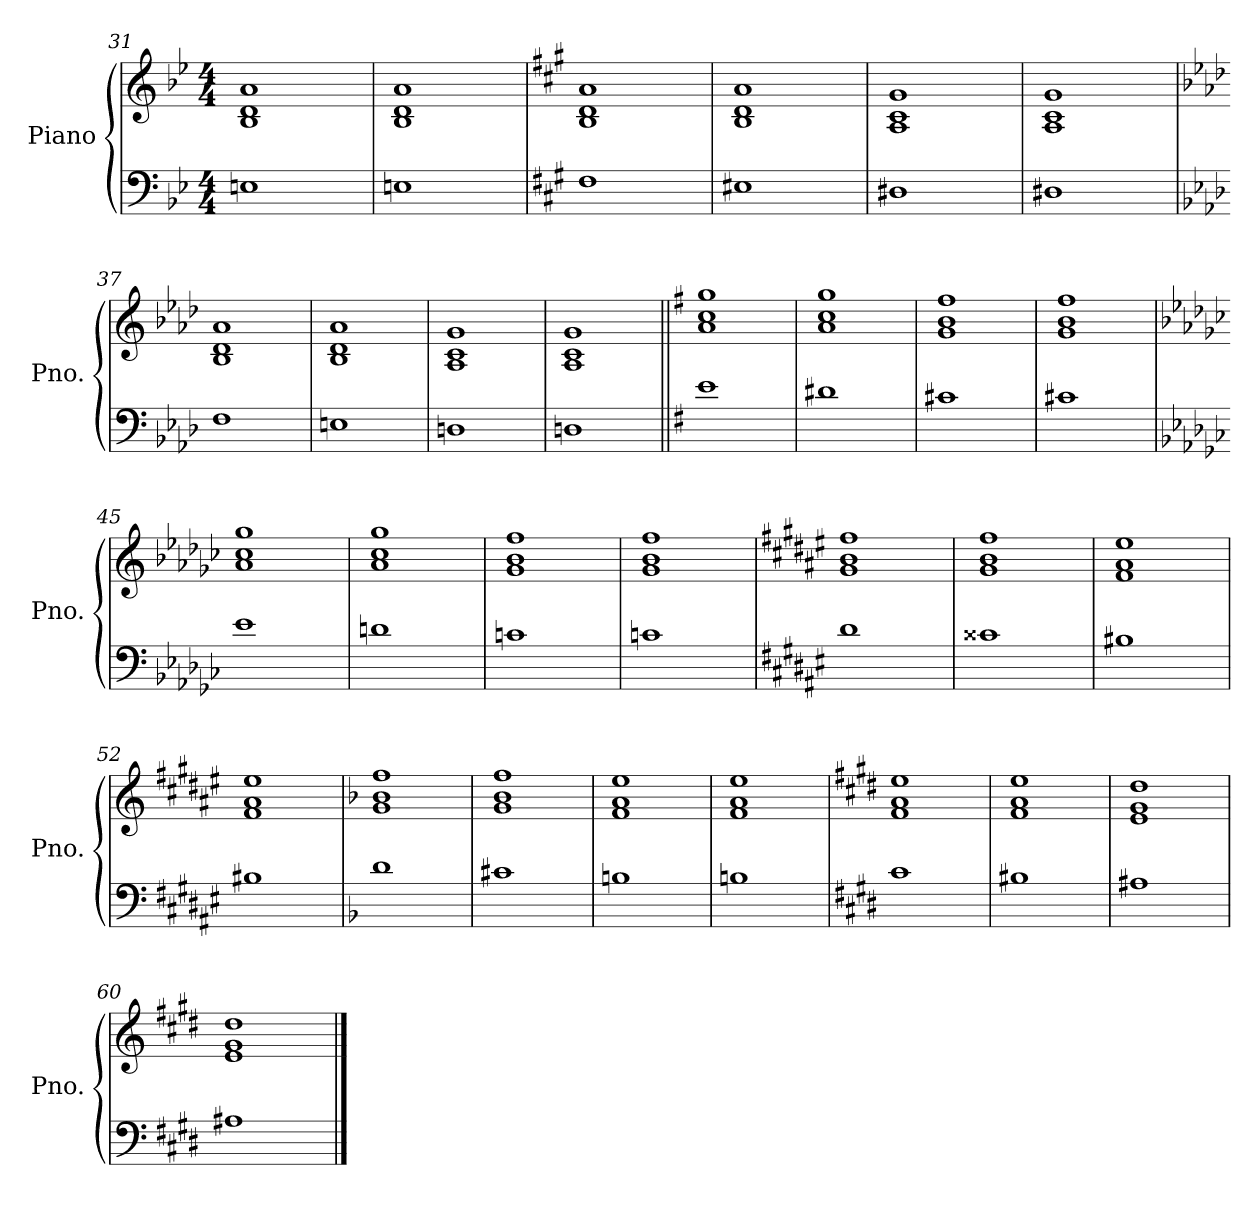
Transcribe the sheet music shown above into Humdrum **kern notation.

**kern	**kern
*part1	*part1
*staff2	*staff1
*I"Piano	*
*I'Pno.	*
*clefF4	*clefG2
*k[b-e-]	*k[b-e-]
*M4/4	*M4/4
=31	=31
1En	1B- 1d 1a
=32	=32
1En	1B- 1d 1a
=33	=33
*k[f#c#g#]	*k[f#c#g#]
1F#	1B 1d 1a
=34	=34
1E#X	1B 1d 1a
=35	=35
1D#X	1A 1c# 1g#
=36	=36
1D#X	1A 1c# 1g#
=37	=37
*k[b-e-a-d-]	*k[b-e-a-d-]
1F	1B- 1d- 1a-
=38	=38
1En	1B- 1d- 1a-
=39	=39
1Dn	1A- 1c 1g
=40	=40
1Dn	1A- 1c 1g
=41||	=41||
*k[f#]	*k[f#]
1e	1a 1cc 1gg
=42	=42
1d#X	1a 1cc 1gg
=43	=43
1c#X	1g 1b 1ff#
=44	=44
1c#X	1g 1b 1ff#
=45	=45
*k[b-e-a-d-g-c-]	*k[b-e-a-d-g-c-]
1e-	1a- 1cc- 1gg-
=46	=46
1dn	1a- 1cc- 1gg-
=47	=47
1cn	1g- 1b- 1ff
=48	=48
1cn	1g- 1b- 1ff
=49	=49
*k[f#c#g#d#a#e#]	*k[f#c#g#d#a#e#]
1d#	1g# 1b 1ff#
=50	=50
1c##X	1g# 1b 1ff#
=51	=51
1B#X	1f# 1a# 1ee#
=52	=52
1B#X	1f# 1a# 1ee#
=53	=53
*k[b-]	*k[b-]
1d	1g 1b- 1ff
=54	=54
1c#X	1g 1b- 1ff
=55	=55
1Bn	1f 1a 1ee
=56	=56
1Bn	1f 1a 1ee
=57	=57
*k[f#c#g#d#]	*k[f#c#g#d#]
1c#	1f# 1a 1ee
=58	=58
1B#X	1f# 1a 1ee
=59	=59
1A#X	1e 1g# 1dd#
=60	=60
1A#X	1e 1g# 1dd#
==	==
*-	*-
